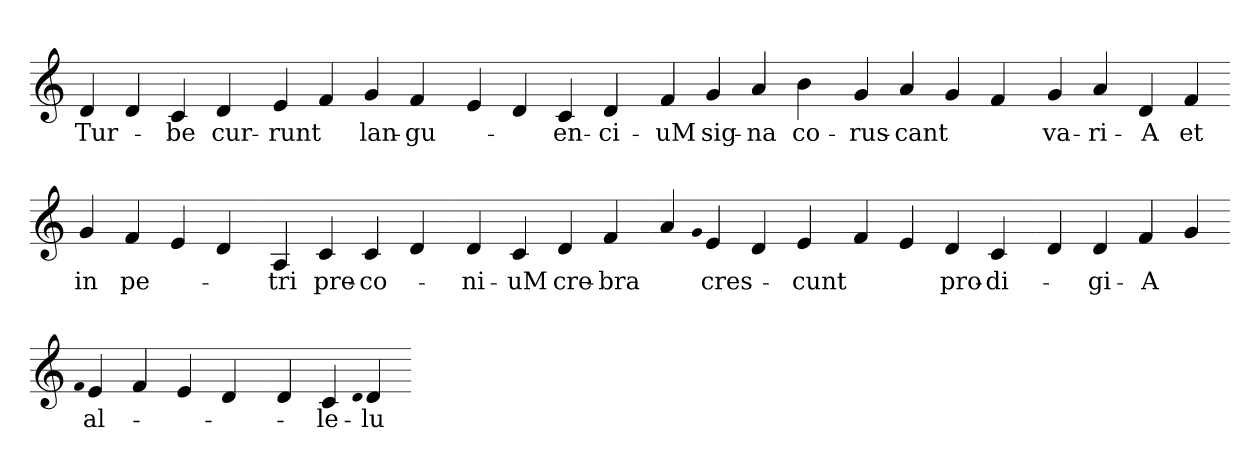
**kern	**text
*part1	*part1
*staff1	*staff1
*clefG2	*
=	=
4d	Tur-
4d	.
4c	be
4d	cur-
=-	=-
4e	runt
4f	.
4g	lan-
4f	gu-
=-	=-
4e	.
4d	.
4c	en-
4d	ci-
=-	=-
4f	uM
4g	sig-
4a	na
4b	co-
=-	=-
4g	rus-
4a	cant
4g	.
4f	.
=-	=-
4g	va-
4a	ri-
4d	A
4f	et
=-	=-
4g	in
4f	pe-
4e	.
4d	.
=-	=-
4A	tri
4c	pre-
4c	co-
4d	.
=-	=-
4d	ni-
4c	uM
4d	cre-
4f	bra
=-	=-
4a	.
qg	.
4e	cres-
4d	.
4e	cunt
=-	=-
4f	.
4e	.
4d	pro-
4c	di-
=-	=-
4d	.
4d	gi-
4f	A
4g	.
=-	=-
qf	.
4e	al-
4f	.
4e	.
4d	.
=-	=-
4d	.
4c	le-
qd	.
4d	lu-
=-	=-
*-	*-
